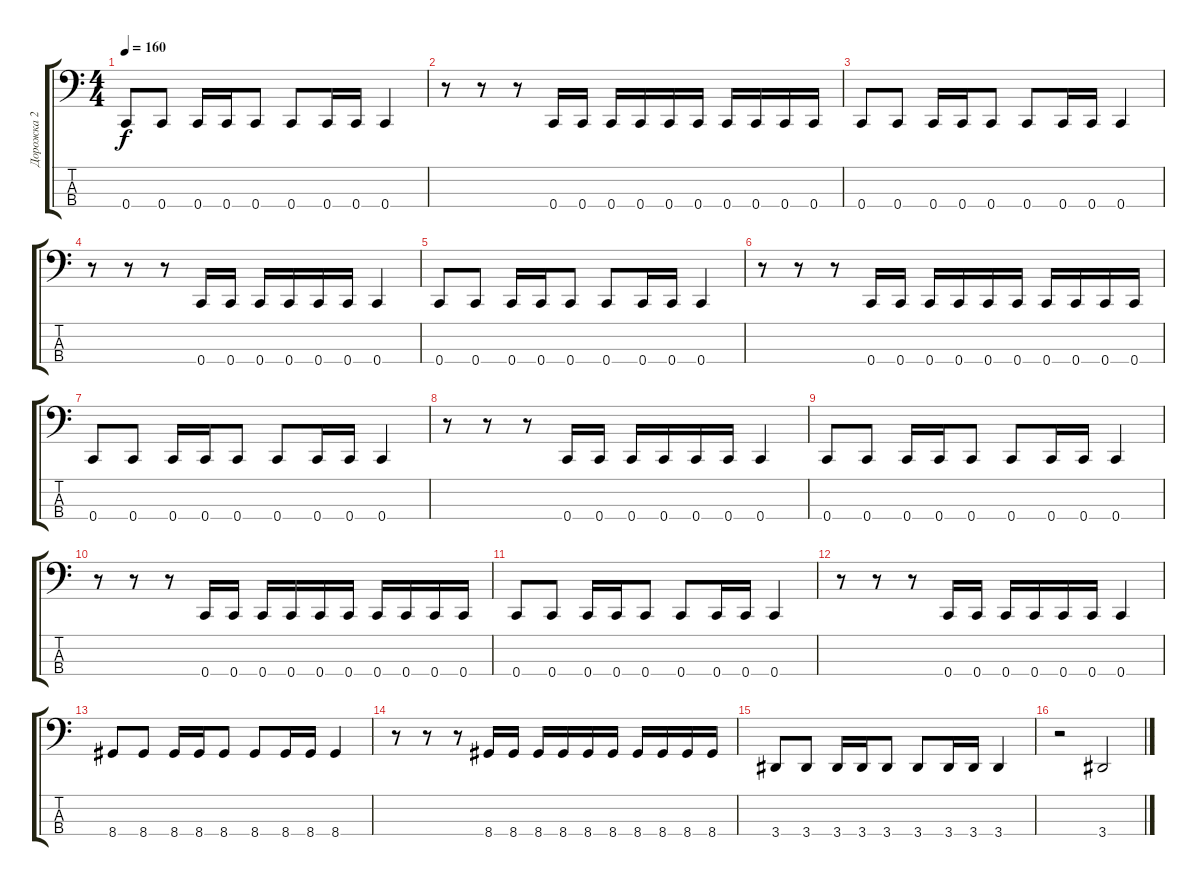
\track ("Дорожка 2" "Дорожка 2") {instrument electricbassfinger}
\staff {score tabs}
\tuning (F2 C2 G1 C1) {hide}
\ts (4 4)
\tempo 160
\clef f4
\ks c
0.4.8{dy f} 0.4.8 0.4.16 0.4.16 0.4.8 0.4.8 0.4.16 0.4.16 0.4.4 |
r.8 r.8 r.8 0.4.16 0.4.16 0.4.16 0.4.16 0.4.16 0.4.16 0.4.16 0.4.16 0.4.16 0.4.16 |
0.4.8 0.4.8 0.4.16 0.4.16 0.4.8 0.4.8 0.4.16 0.4.16 0.4.4 |
r.8 r.8 r.8 0.4.16 0.4.16 0.4.16 0.4.16 0.4.16 0.4.16 0.4.4 |
0.4.8 0.4.8 0.4.16 0.4.16 0.4.8 0.4.8 0.4.16 0.4.16 0.4.4 |
r.8 r.8 r.8 0.4.16 0.4.16 0.4.16 0.4.16 0.4.16 0.4.16 0.4.16 0.4.16 0.4.16 0.4.16 |
0.4.8 0.4.8 0.4.16 0.4.16 0.4.8 0.4.8 0.4.16 0.4.16 0.4.4 |
r.8 r.8 r.8 0.4.16 0.4.16 0.4.16 0.4.16 0.4.16 0.4.16 0.4.4 |
0.4.8 0.4.8 0.4.16 0.4.16 0.4.8 0.4.8 0.4.16 0.4.16 0.4.4 |
r.8 r.8 r.8 0.4.16 0.4.16 0.4.16 0.4.16 0.4.16 0.4.16 0.4.16 0.4.16 0.4.16 0.4.16 |
0.4.8 0.4.8 0.4.16 0.4.16 0.4.8 0.4.8 0.4.16 0.4.16 0.4.4 |
r.8 r.8 r.8 0.4.16 0.4.16 0.4.16 0.4.16 0.4.16 0.4.16 0.4.4 |
8.4.8 8.4.8 8.4.16 8.4.16 8.4.8 8.4.8 8.4.16 8.4.16 8.4.4 |
r.8 r.8 r.8 8.4.16 8.4.16 8.4.16 8.4.16 8.4.16 8.4.16 8.4.16 8.4.16 8.4.16 8.4.16 |
3.4.8 3.4.8 3.4.16 3.4.16 3.4.8 3.4.8 3.4.16 3.4.16 3.4.4 |
r.2 3.4.2
